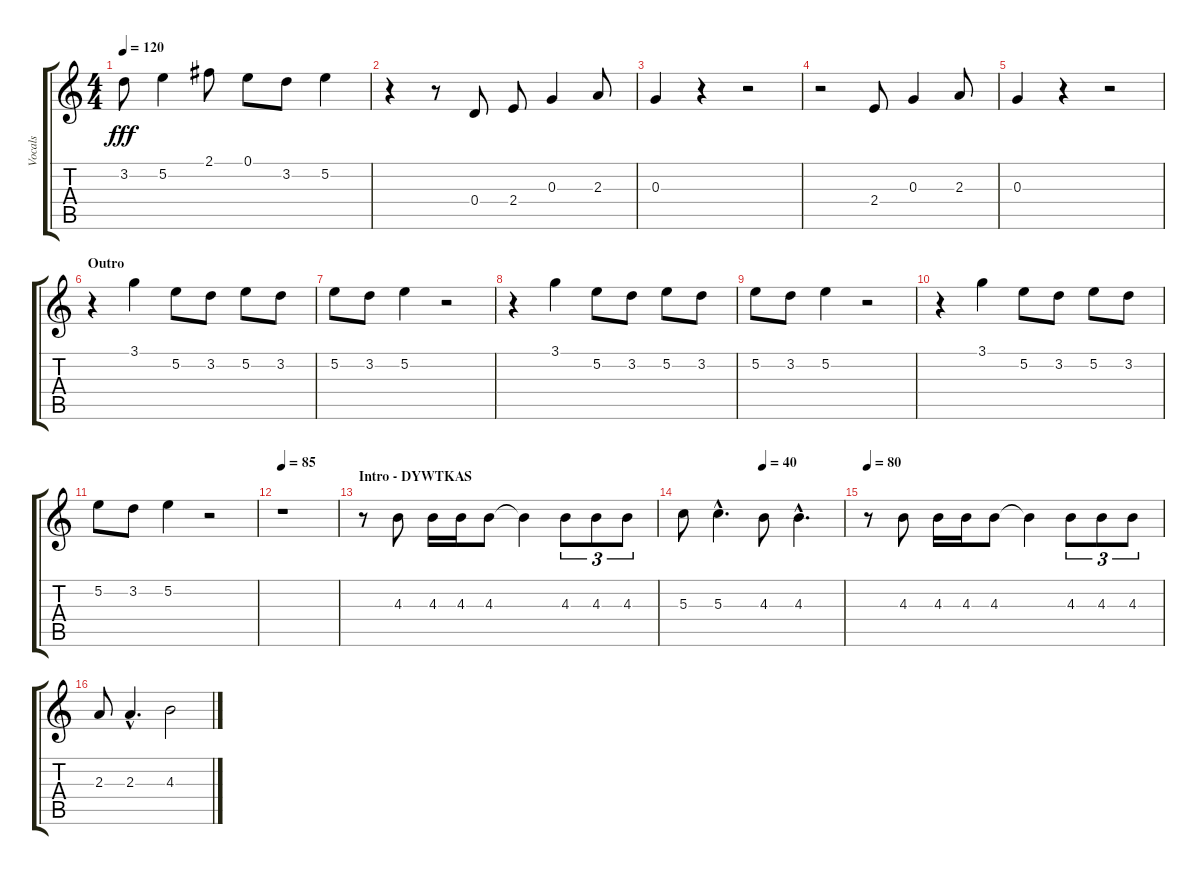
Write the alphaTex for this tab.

\track ("Vocals" "Vocals") {instrument acousticguitarnylon}
\staff {score tabs}
\tuning (E4 B3 G3 D3 A2 E2) {hide}
\ts (4 4)
\tempo 120
\clef g2
\ks c
3.2.8{txt " " dy fff} 5.2.4 2.1.8{txt " "} 0.1.8{txt " "} 3.2.8{txt " "} 5.2.4 |
r.4 r.8 0.4.8{txt " "} 2.4.8 0.3.4 2.3.8 |
0.3.4{txt " "} r.4 r.2 |
r.2 2.4.8{txt " "} 0.3.4 2.3.8{txt " "} |
0.3.4{txt " "} r.4 r.2 |
\section ("" "Outro")
r.4 3.1.4{txt " "} 5.2.8{txt " "} 3.2.8 5.2.8 3.2.8 |
5.2.8{txt " "} 3.2.8{txt " "} 5.2.4{txt " "} r.2{txt " "} |
r.4 3.1.4{txt " "} 5.2.8{txt " "} 3.2.8 5.2.8 3.2.8 |
5.2.8{txt " "} 3.2.8{txt " "} 5.2.4{txt " "} r.2{txt " "} |
r.4 3.1.4{txt " "} 5.2.8{txt " "} 3.2.8 5.2.8 3.2.8 |
5.2.8{txt " "} 3.2.8{txt " "} 5.2.4{txt " "} r.2{txt " "} |
\tempo 85
r.1{volume 16 balance 0 instrument altosax} |
\section ("" "Intro - DYWTKAS")
r.8 4.3.8{txt " "} 4.3.16 4.3.16 4.3.8 4.3{t}.4 4.3.8{tu (3 2) txt " "} 4.3.8{tu (3 2)} 4.3.8{tu (3 2)} |
\tempo (40 0.5)
5.3.8{txt " "} 5.3{hac}.4{d} 4.3.8{txt " "} 4.3{hac}.4{d} |
\tempo 80
r.8 4.3.8{txt " "} 4.3.16 4.3.16 4.3.8 4.3{t}.4 4.3.8{tu (3 2) txt " "} 4.3.8{tu (3 2)} 4.3.8{tu (3 2)} |
2.3.8{txt " "} 2.3{hac}.4{d} 4.3.2{txt " "}
